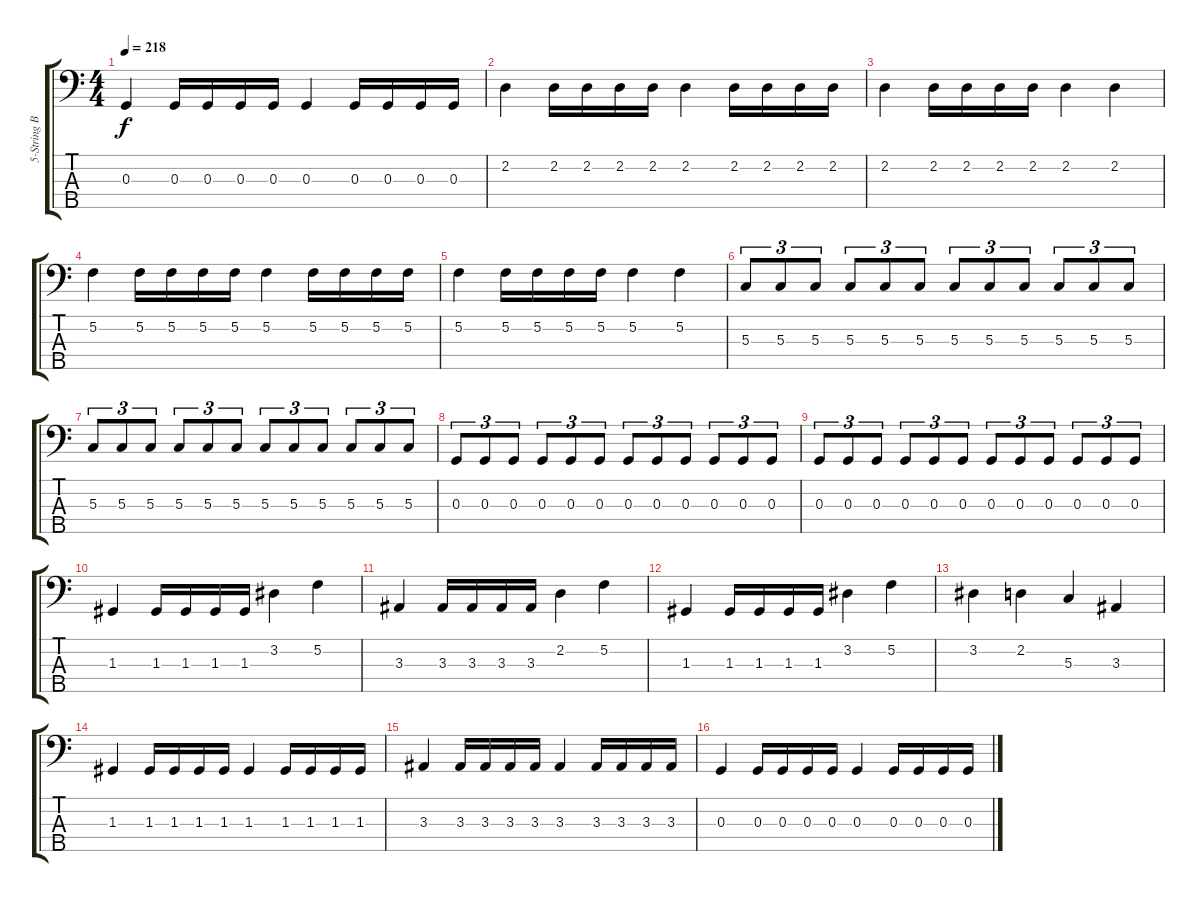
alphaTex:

\track ("5-String Bass" "5-String B") {instrument electricbasspick}
\staff {score tabs}
\tuning (F2 C2 G1 D1 A0) {hide}
\ts (4 4)
\tempo 218
\clef f4
\ks c
0.3.4{dy f} 0.3.16 0.3.16 0.3.16 0.3.16 0.3.4 0.3.16 0.3.16 0.3.16 0.3.16 |
2.2.4 2.2.16 2.2.16 2.2.16 2.2.16 2.2.4 2.2.16 2.2.16 2.2.16 2.2.16 |
2.2.4 2.2.16 2.2.16 2.2.16 2.2.16 2.2.4 2.2.4 |
5.2.4 5.2.16 5.2.16 5.2.16 5.2.16 5.2.4 5.2.16 5.2.16 5.2.16 5.2.16 |
5.2.4 5.2.16 5.2.16 5.2.16 5.2.16 5.2.4 5.2.4 |
5.3.8{tu (3 2)} 5.3.8{tu (3 2)} 5.3.8{tu (3 2)} 5.3.8{tu (3 2)} 5.3.8{tu (3 2)} 5.3.8{tu (3 2)} 5.3.8{tu (3 2)} 5.3.8{tu (3 2)} 5.3.8{tu (3 2)} 5.3.8{tu (3 2)} 5.3.8{tu (3 2)} 5.3.8{tu (3 2)} |
5.3.8{tu (3 2)} 5.3.8{tu (3 2)} 5.3.8{tu (3 2)} 5.3.8{tu (3 2)} 5.3.8{tu (3 2)} 5.3.8{tu (3 2)} 5.3.8{tu (3 2)} 5.3.8{tu (3 2)} 5.3.8{tu (3 2)} 5.3.8{tu (3 2)} 5.3.8{tu (3 2)} 5.3.8{tu (3 2)} |
0.3.8{tu (3 2)} 0.3.8{tu (3 2)} 0.3.8{tu (3 2)} 0.3.8{tu (3 2)} 0.3.8{tu (3 2)} 0.3.8{tu (3 2)} 0.3.8{tu (3 2)} 0.3.8{tu (3 2)} 0.3.8{tu (3 2)} 0.3.8{tu (3 2)} 0.3.8{tu (3 2)} 0.3.8{tu (3 2)} |
0.3.8{tu (3 2)} 0.3.8{tu (3 2)} 0.3.8{tu (3 2)} 0.3.8{tu (3 2)} 0.3.8{tu (3 2)} 0.3.8{tu (3 2)} 0.3.8{tu (3 2)} 0.3.8{tu (3 2)} 0.3.8{tu (3 2)} 0.3.8{tu (3 2)} 0.3.8{tu (3 2)} 0.3.8{tu (3 2)} |
1.3.4 1.3.16 1.3.16 1.3.16 1.3.16 3.2.4 5.2.4 |
3.3.4 3.3.16 3.3.16 3.3.16 3.3.16 2.2.4 5.2.4 |
1.3.4 1.3.16 1.3.16 1.3.16 1.3.16 3.2.4 5.2.4 |
3.2.4 2.2.4 5.3.4 3.3.4 |
1.3.4 1.3.16 1.3.16 1.3.16 1.3.16 1.3.4 1.3.16 1.3.16 1.3.16 1.3.16 |
3.3.4 3.3.16 3.3.16 3.3.16 3.3.16 3.3.4 3.3.16 3.3.16 3.3.16 3.3.16 |
0.3.4 0.3.16 0.3.16 0.3.16 0.3.16 0.3.4 0.3.16 0.3.16 0.3.16 0.3.16
